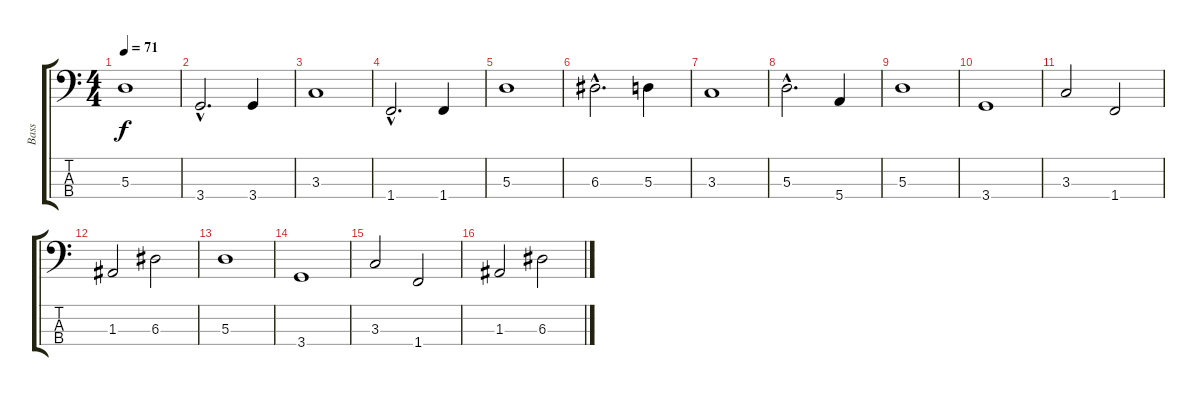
\track ("Bass" "Bass") {instrument electricbasspick}
\staff {score tabs}
\tuning (G2 D2 A1 E1) {hide}
\ts (4 4)
\tempo 71
\clef f4
\ks c
5.3.1{dy f} |
3.4{hac}.2{d} 3.4.4 |
3.3.1 |
1.4{hac}.2{d} 1.4.4 |
5.3.1 |
6.3{hac}.2{d} 5.3.4 |
3.3.1 |
5.3{hac}.2{d} 5.4.4 |
5.3.1 |
3.4.1 |
3.3.2 1.4.2 |
1.3.2 6.3.2 |
5.3.1 |
3.4.1 |
3.3.2 1.4.2 |
1.3.2 6.3.2
